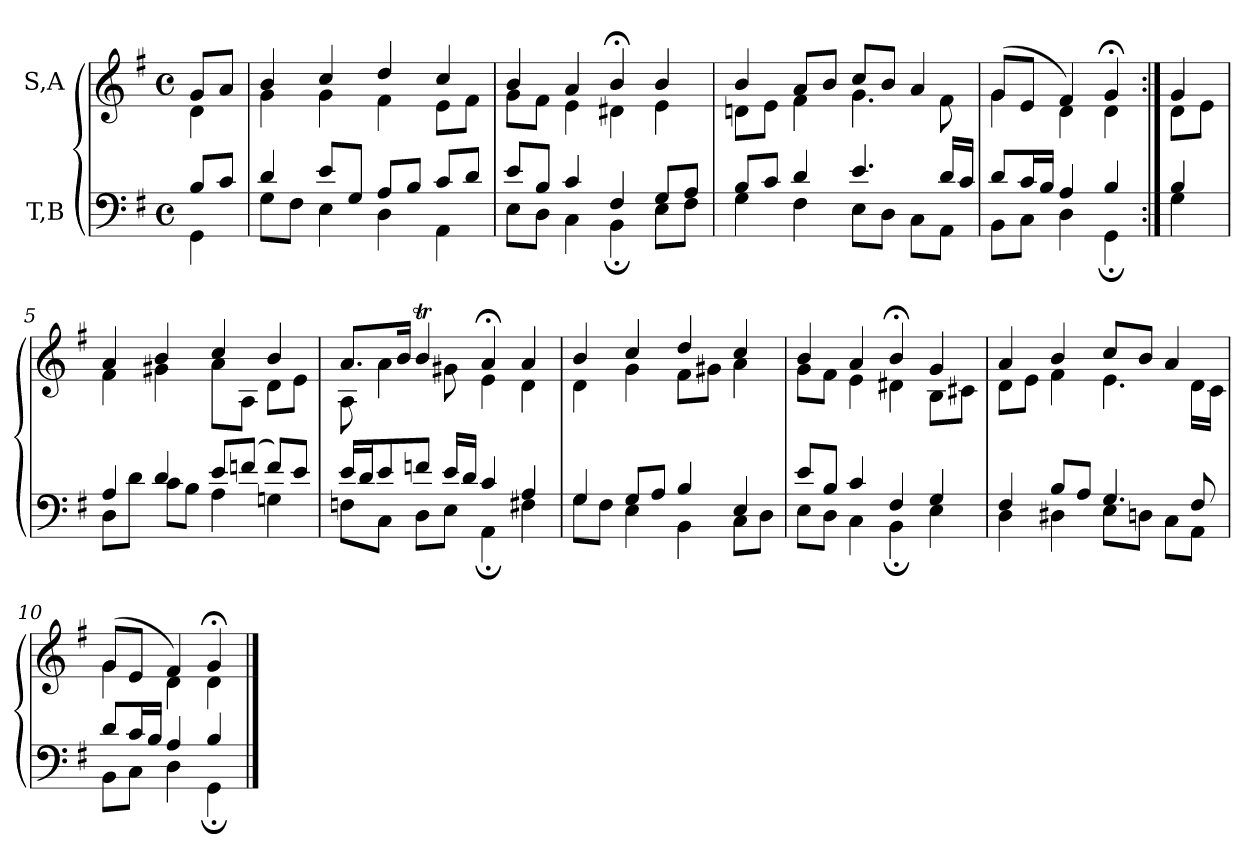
**kern	**kern
*part2	*part1
*staff2	*staff1
*I"T,B	*I"S,A
*clefF4	*clefG2
*k[f#]	*k[f#]
*M4/4	*M4/4
*met(c)	*met(c)
=	=
*^	*^
8BL	4GG	8gL	4d
8cJ	.	8aJ	.
=1	=1	=1	=1
4d	8GL	4b	4g
.	8F#J	.	.
8eL	4E	4cc	4g
8GJ	.	.	.
8AL	4D	4dd	4f#
8BJ	.	.	.
8cL	4AA	4cc	8eL
8dJ	.	.	8f#J
=2	=2	=2	=2
8eL	8EL	4b	8gL
8BJ	8DJ	.	8f#J
4c	4C	4a	4e
4F#	4BB;	4b;<	4d#X
8GL	8EL	4b	4e
8AJ	8F#J	.	.
=3	=3	=3	=3
8BL	4G	4b	8dnL
8cJ	.	.	8eJ
4d	4F#	8aL	4f#
.	.	8bJ	.
4.e	8EL	8ccL	4.g
.	8DJ	8bJ	.
.	8CL	4a	.
16dLL	8AAJ	.	8f#
16cJJ	.	.	.
=4a	=4a	=4a	=4a
8dL	8BBL	(>8gL	4g
16cL	8CJ	8eJ	.
16BJJ	.	.	.
4A	4D	4f#)	4d
4B	4GG;	4g;<	4d
=4b:|!	=4b:|!	=4b:|!	=4b:|!
4B	4G	4g	8dL
.	.	.	8eJ
=5	=5	=5	=5
4A	8DL	4a	4f#
.	8dJ	.	.
4d	8cL	4b	4g#X
.	8BJ	.	.
8eL	4A	4cc	8aL
(>8fnJ	.	.	8AJ
8fL)	4Gn	4b	8dL
8eJ	.	.	8eJ
=6	=6	=6	=6
16eLL	8FnL	8.aL	8A
16dJ	.	.	.
8e	8CJ	.	4a
.	.	16bJk	.
8fnJ	8DL	4bt	.
16eLL	8EJ	.	8g#X
16dJJ	.	.	.
4c	4AA;	4a;<	4e
4A	4F#X	4a	4d
=7	=7	=7	=7
4G	8GL	4b	4d
.	8F#J	.	.
8GL	4E	4cc	4g
8AJ	.	.	.
4B	4BB	4dd	8f#L
.	.	.	8g#XJ
4E	8CL	4cc	4a
.	8DJ	.	.
=8	=8	=8	=8
8eL	8EL	4b	8gL
8BJ	8DJ	.	8f#J
4c	4C	4a	4e
4F#	4BB;	4b;<	4d#X
4G	4E	4g	8BL
.	.	.	8c#XJ
=9	=9	=9	=9
4F#	4D	4a	8dL
.	.	.	8eJ
8BL	4D#X	4b	4f#
8AJ	.	.	.
4.G	8EL	8ccL	4.e
.	8DnJ	8bJ	.
.	8CL	4a	.
8F#	8AAJ	.	16dLL
.	.	.	16cJJ
=10	=10	=10	=10
8dL	8BBL	(>8gL	4g
16cL	8CJ	8eJ	.
16BJJ	.	.	.
4A	4D	4f#)	4d
4B	4GG;	4g;<	4d
*v	*v	*	*
*	*v	*v
==	==
*-	*-
